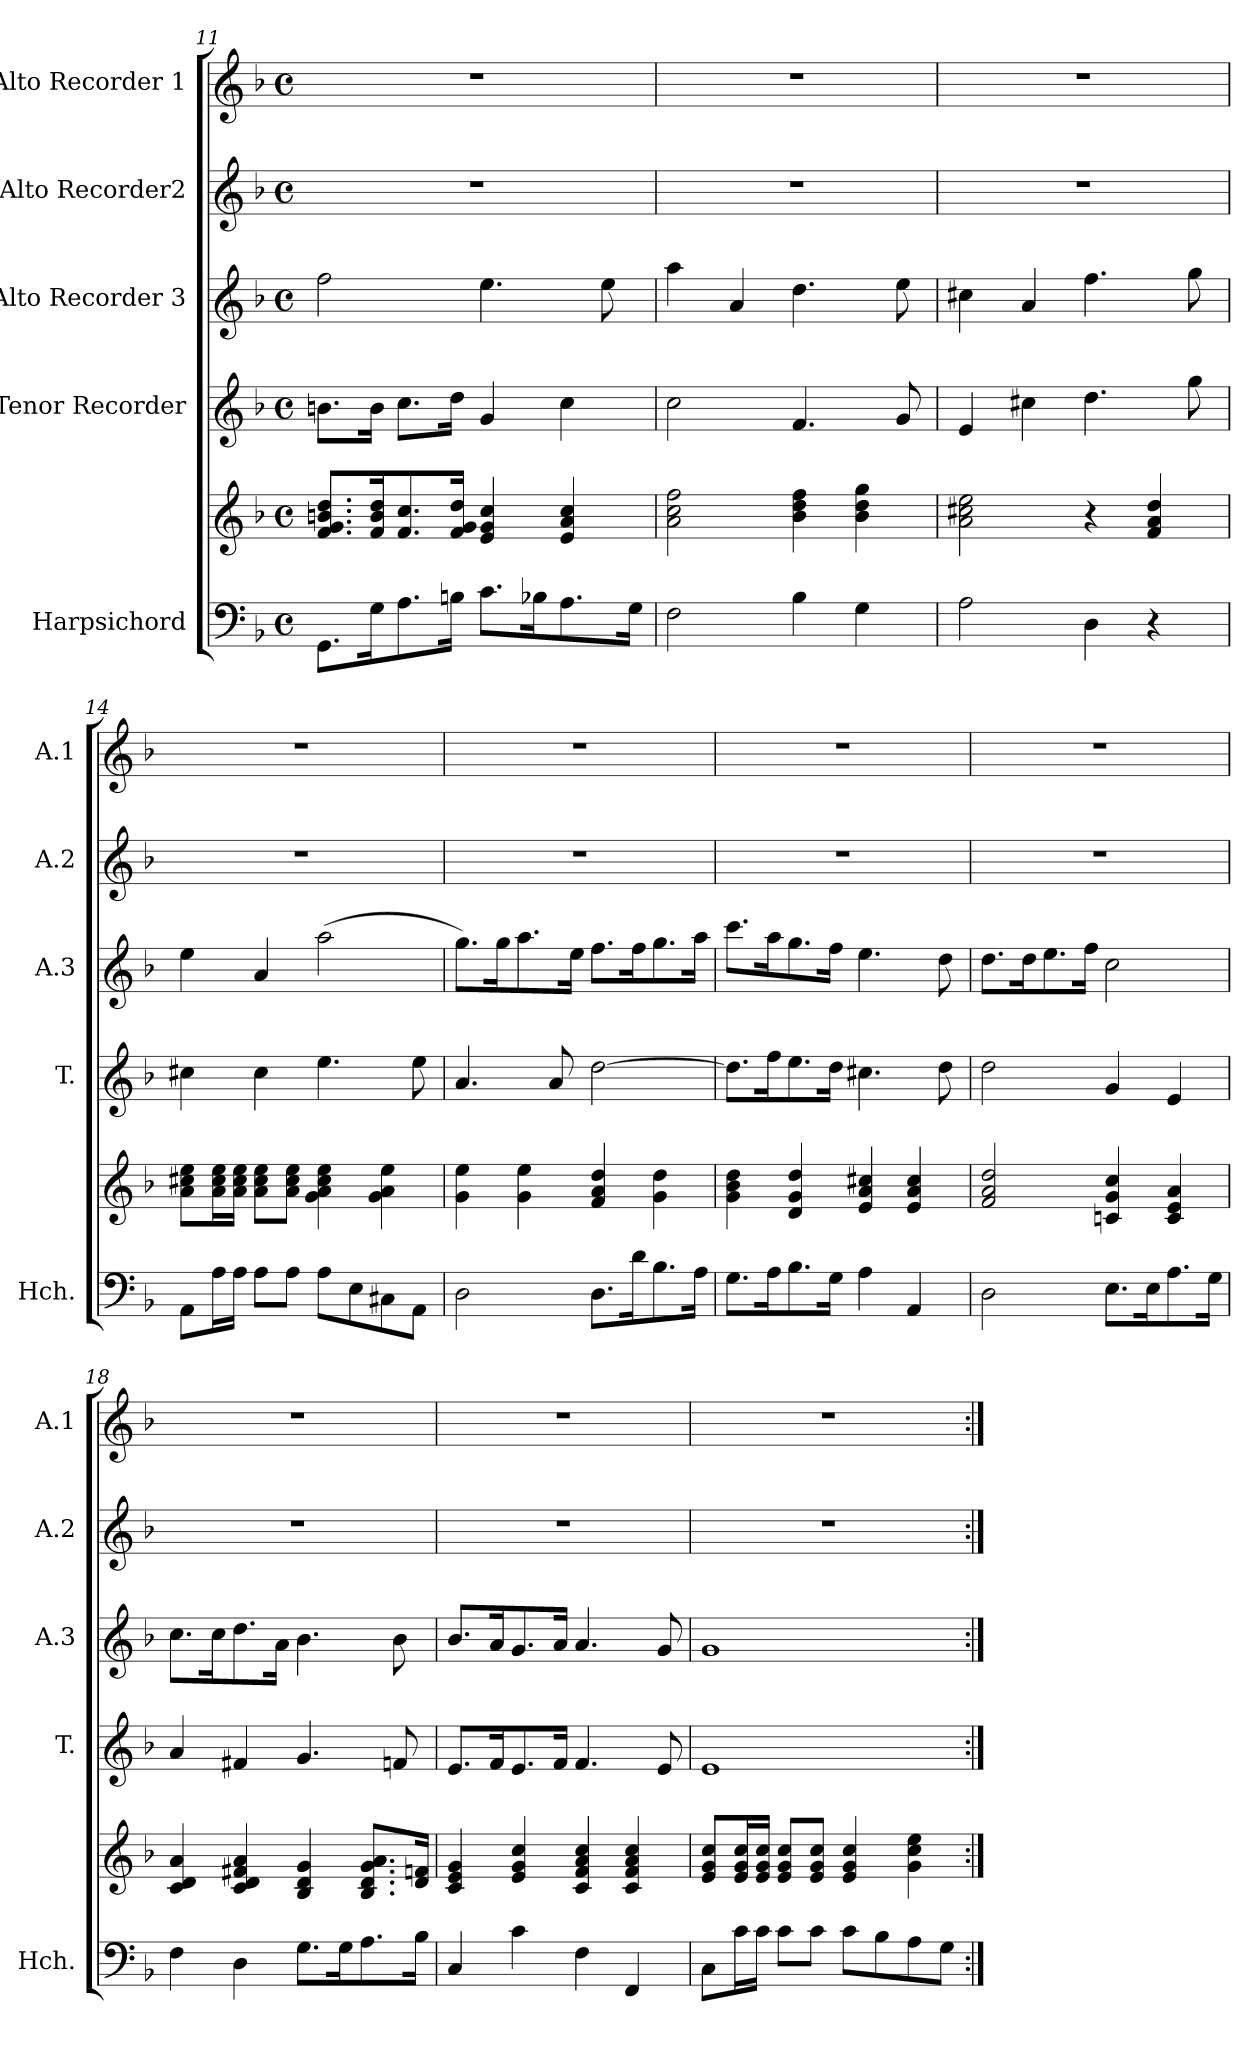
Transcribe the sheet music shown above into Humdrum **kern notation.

**kern	**kern	**kern	**kern	**kern	**kern
*part5	*part5	*part4	*part3	*part2	*part1
*staff6	*staff5	*staff4	*staff3	*staff2	*staff1
*I"Harpsichord	*	*I"Tenor Recorder	*I"Alto Recorder 3	*I"Alto Recorder2	*I"Alto Recorder 1
*I'Hch.	*	*I'T.	*I'A.3	*I'A.2	*I'A.1
*clefF4	*clefG2	*clefG2	*clefG2	*clefG2	*clefG2
*k[b-]	*k[b-]	*k[b-]	*k[b-]	*k[b-]	*k[b-]
*M4/4	*M4/4	*M4/4	*M4/4	*M4/4	*M4/4
*met(c)	*met(c)	*met(c)	*met(c)	*met(c)	*met(c)
=11	=11	=11	=11	=11	=11
8.GG\L	8.f/ 8.g/ 8.bn/ 8.dd/L	8.bn\L	2ff\	1r	1r
16G\K	16f/ 16b/ 16dd/K	16b\Jk	.	.	.
8.A\	8.f/ 8.cc/	8.cc\L	.	.	.
16Bn\Jk	16f/ 16g/ 16dd/Jk	16dd\Jk	.	.	.
8.c\L	4e/ 4g/ 4cc/	4g/	4.ee\	.	.
16B-X\K	.	.	.	.	.
8.A\	4e/ 4a/ 4cc/	4cc\	.	.	.
.	.	.	8ee\	.	.
16G\Jk	.	.	.	.	.
=12	=12	=12	=12	=12	=12
2F\	2a\ 2cc\ 2ff\	2cc\	4aa\	1r	1r
.	.	.	4a/	.	.
4B-\	4b-\ 4dd\ 4ff\	4.f/	4.dd\	.	.
4G\	4b-\ 4dd\ 4gg\	.	.	.	.
.	.	8g/	8ee\	.	.
=13	=13	=13	=13	=13	=13
2A\	2a\ 2cc#X\ 2ee\	4e/	4cc#X\	1r	1r
.	.	4cc#X\	4a/	.	.
4D\	4r	4.dd\	4.ff\	.	.
4r	4f/ 4a/ 4dd/	.	.	.	.
.	.	8gg\	8gg\	.	.
=14	=14	=14	=14	=14	=14
8AA\L	8a\ 8cc#X\ 8ee\L	4cc#X\	4ee\	1r	1r
16A\L	16a\ 16cc#\ 16ee\L	.	.	.	.
16A\JJ	16a\ 16cc#\ 16ee\JJ	.	.	.	.
8A\L	8a\ 8cc#\ 8ee\L	4cc#\	4a/	.	.
8A\J	8a\ 8cc#\ 8ee\J	.	.	.	.
8A\L	4g\ 4a\ 4cc#\ 4ee\	4.ee\	(2aa\	.	.
8E\	.	.	.	.	.
8C#X\	4g\ 4a\ 4ee\	.	.	.	.
8AA\J	.	8ee\	.	.	.
=15	=15	=15	=15	=15	=15
2D\	4g\ 4ee\	4.a/	8.gg\L)	1r	1r
.	.	.	16gg\K	.	.
.	4g\ 4ee\	.	8.aa\	.	.
.	.	8a/	.	.	.
.	.	.	16ee\Jk	.	.
8.D\L	4f/ 4a/ 4dd/	[2dd\	8.ff\L	.	.
16d\K	.	.	16ff\K	.	.
8.B-\	4g\ 4dd\	.	8.gg\	.	.
16A\Jk	.	.	16aa\Jk	.	.
=16	=16	=16	=16	=16	=16
8.G\L	4g\ 4b-\ 4dd\	8.dd\L]	8.ccc\L	1r	1r
16A\K	.	16ff\K	16aa\K	.	.
8.B-\	4d/ 4g/ 4dd/	8.ee\	8.gg\	.	.
16G\Jk	.	16dd\Jk	16ff\Jk	.	.
4A\	4e/ 4a/ 4cc#X/	4.cc#X\	4.ee\	.	.
4AA/	4e/ 4a/ 4cc#/	.	.	.	.
.	.	8dd\	8dd\	.	.
!!LO:LB:g=z
=17	=17	=17	=17	=17	=17
2D\	2f/ 2a/ 2dd/	2dd\	8.dd\L	1r	1r
.	.	.	16dd\K	.	.
.	.	.	8.ee\	.	.
.	.	.	16ff\Jk	.	.
8.E\L	4cn/ 4g/ 4cc/	4g/	2cc\	.	.
16E\K	.	.	.	.	.
8.A\	4c/ 4e/ 4a/	4e/	.	.	.
16G\Jk	.	.	.	.	.
=18	=18	=18	=18	=18	=18
4F\	4c/ 4d/ 4a/	4a/	8.cc\L	1r	1r
.	.	.	16cc\K	.	.
4D\	4c/ 4d/ 4f#X/ 4a/	4f#X/	8.dd\	.	.
.	.	.	16a\Jk	.	.
8.G\L	4B-/ 4d/ 4g/	4.g/	4.b-\	.	.
16G\K	.	.	.	.	.
8.A\	8.B-/ 8.d/ 8.g/ 8.a/L	.	.	.	.
.	.	8fn/	8b-\	.	.
16B-\Jk	16d/ 16fn/Jk	.	.	.	.
=19	=19	=19	=19	=19	=19
4C/	4c/ 4e/ 4g/	8.e/L	8.b-/L	1r	1r
.	.	16f/K	16a/K	.	.
4c\	4e/ 4g/ 4cc/	8.e/	8.g/	.	.
.	.	16f/Jk	16a/Jk	.	.
4F\	4c/ 4f/ 4a/ 4cc/	4.f/	4.a/	.	.
4FF/	4c/ 4f/ 4a/ 4cc/	.	.	.	.
.	.	8e/	8g/	.	.
=20	=20	=20	=20	=20	=20
8C\L	8e/ 8g/ 8cc/L	1e	1g	1r	1r
16c\L	16e/ 16g/ 16cc/L	.	.	.	.
16c\JJ	16e/ 16g/ 16cc/JJ	.	.	.	.
8c\L	8e/ 8g/ 8cc/L	.	.	.	.
8c\J	8e/ 8g/ 8cc/J	.	.	.	.
8c\L	4e/ 4g/ 4cc/	.	.	.	.
8B-\	.	.	.	.	.
8A\	4g\ 4cc\ 4ee\	.	.	.	.
8G\J	.	.	.	.	.
=:|!	=:|!	=:|!	=:|!	=:|!	=:|!
*-	*-	*-	*-	*-	*-
